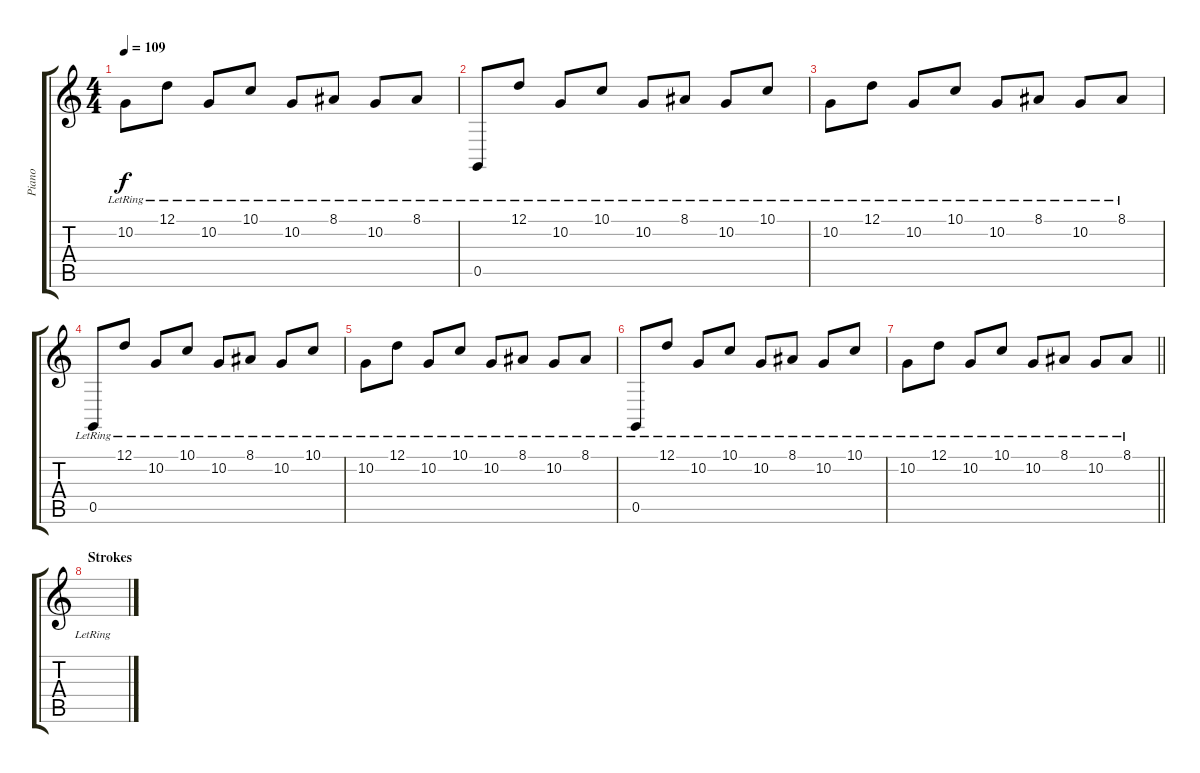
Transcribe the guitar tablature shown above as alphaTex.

\track ("Piano" "Piano") {instrument acousticgrandpiano}
\staff {score tabs}
\tuning (D4 A3 F3 C3 G2 D2) {hide}
\ts (4 4)
\tempo 109
\clef g2
\ks c
10.2{lr}.8{dy f} 12.1{lr}.8 10.2{lr}.8 10.1{lr}.8 10.2{lr}.8 8.1{lr}.8 10.2{lr}.8 8.1{lr}.8 |
0.5{lr}.8 12.1{lr}.8 10.2{lr}.8 10.1{lr}.8 10.2{lr}.8 8.1{lr}.8 10.2{lr}.8 10.1{lr}.8 |
10.2{lr}.8 12.1{lr}.8 10.2{lr}.8 10.1{lr}.8 10.2{lr}.8 8.1{lr}.8 10.2{lr}.8 8.1{lr}.8 |
0.5{lr}.8 12.1{lr}.8 10.2{lr}.8 10.1{lr}.8 10.2{lr}.8 8.1{lr}.8 10.2{lr}.8 10.1{lr}.8 |
10.2{lr}.8 12.1{lr}.8 10.2{lr}.8 10.1{lr}.8 10.2{lr}.8 8.1{lr}.8 10.2{lr}.8 8.1{lr}.8 |
0.5{lr}.8 12.1{lr}.8 10.2{lr}.8 10.1{lr}.8 10.2{lr}.8 8.1{lr}.8 10.2{lr}.8 10.1{lr}.8 |
\barLineRight lightlight
10.2{lr}.8 12.1{lr}.8 10.2{lr}.8 10.1{lr}.8 10.2{lr}.8 8.1{lr}.8 10.2{lr}.8 8.1{lr}.8 |
\section ("" "Strokes")
